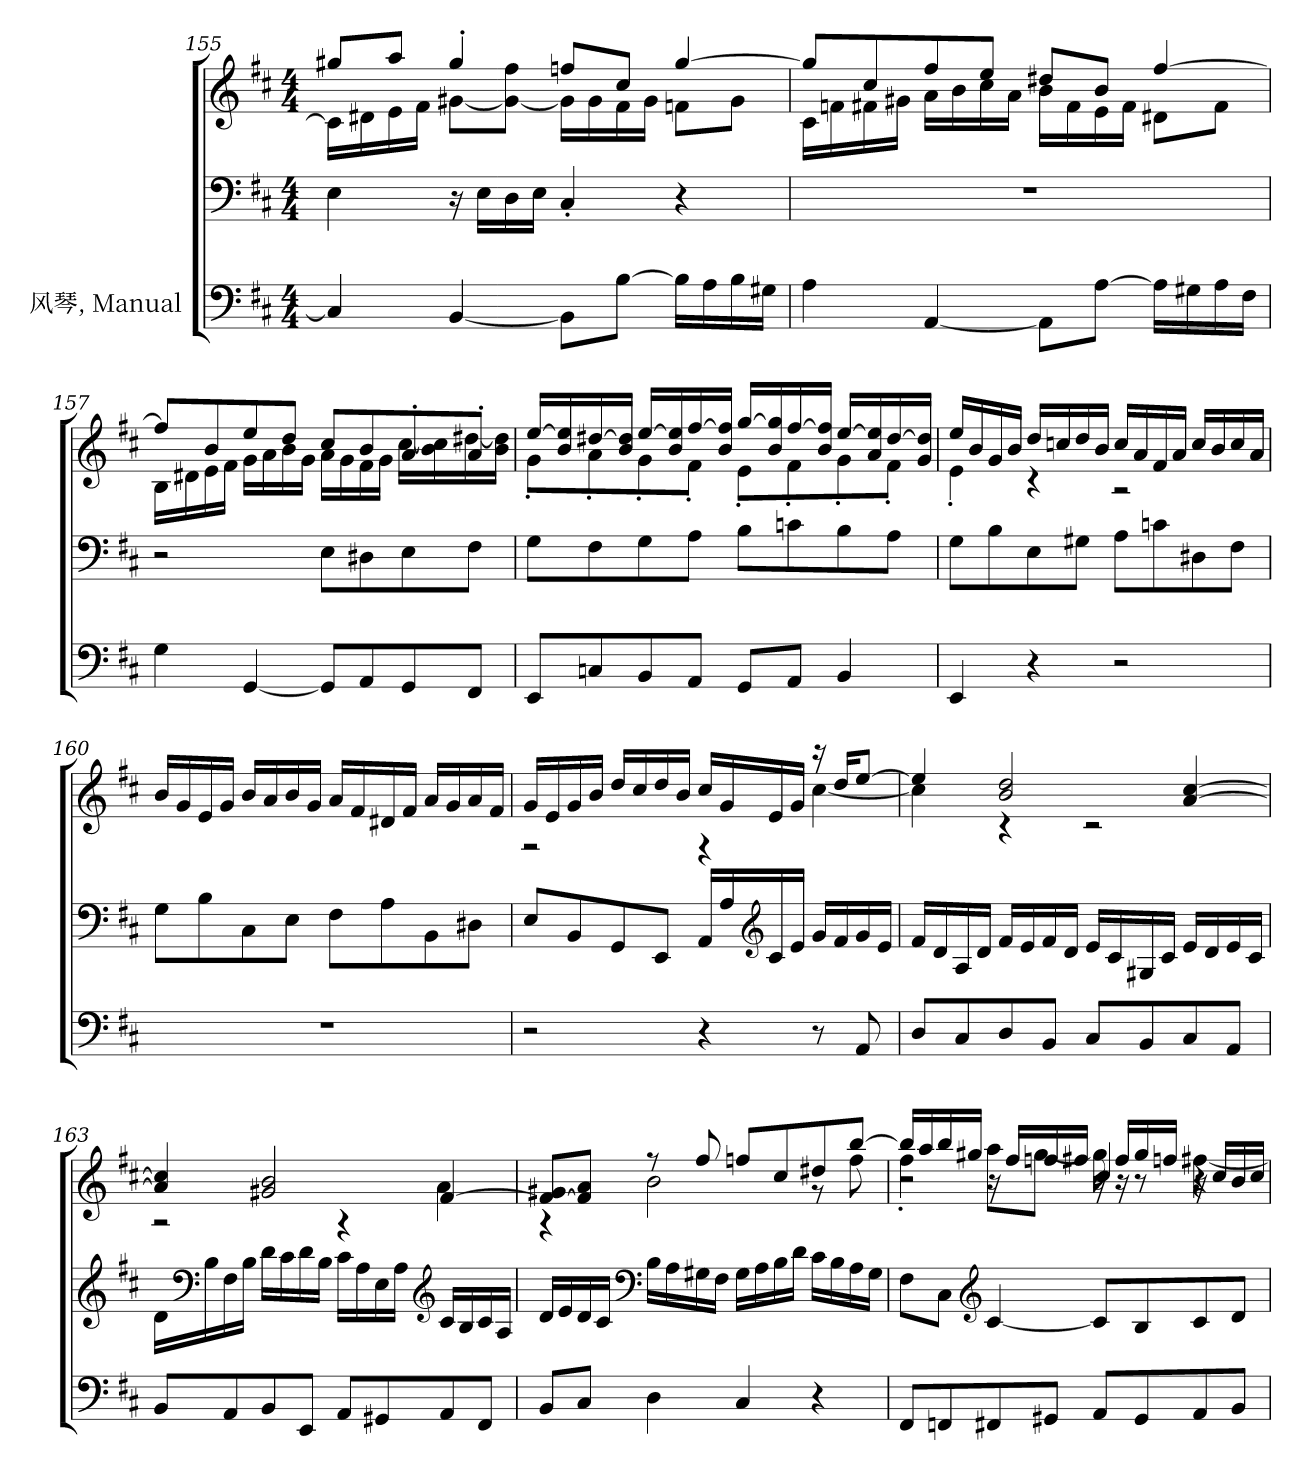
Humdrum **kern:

**kern	**kern	**kern
*part1	*part1	*part1
*staff3	*staff2	*staff1
*I"风琴, Manual	*	*
!!LO:LB:g=z
*clefF4	*clefF4	*clefG2
*k[f#c#]	*k[f#c#]	*k[f#c#]
*M4/4	*M4/4	*M4/4
=155	=155	=155
*	*	*^
4C#/]	4E\	8gg#X/L	16c#\LL]
.	.	.	16d#X\
.	.	8aa/J	16e\
.	.	.	16f#\JJ
[4BB/	16r	4gg#'/	[8g#X\L
.	16E\LL	.	.
.	16D\	.	8g#\_ 8ff#\J
.	16E\JJ	.	.
8BB\L]	4C#'/	8ffn/L	16g#\LL]
.	.	.	16g#\
[8B\J	.	8cc#/J	16f#\
.	.	.	16g#\JJ
16B\LL]	4r	[4gg#/	8fn\L
16A\	.	.	.
16B\	.	.	8g#\J
16G#X\JJ	.	.	.
=156	=156	=156	=156
4A\	1r	8gg#/L]	16c#\LL
.	.	.	16fn\
.	.	8cc#/	16f#X\
.	.	.	16g#X\JJ
[4AA/	.	8ff#/	16a\LL
.	.	.	16b\
.	.	8ee/J	16cc#\
.	.	.	16a\JJ
8AA\L]	.	8dd#X/L	16b\LL
.	.	.	16f#\
[8A\J	.	8b/J	16e\
.	.	.	16f#\JJ
16A\LL]	.	[4ff#/	8d#X\L
16G#X\	.	.	.
16A\	.	.	8f#\J
16F#\JJ	.	.	.
!!LO:PB:g=z	!!
=157	=157	=157	=157
4G\	2r	8ff#/L]	16B\LL
.	.	.	16d#X\
.	.	8b/	16e\
.	.	.	16f#\JJ
[4GG/	.	8ee/	16g\LL
.	.	.	16a\
.	.	8dd/J	16b\
.	.	.	16g\JJ
8GG/L]	8E\L	8cc#/L	16a\LL
.	.	.	16g\
8AA/	8D#X\	8b/	16f#\
.	.	.	16g\JJ
8GG/	8E\	8a'/	[16cc#\LL
.	.	.	16b\ 16cc#\]
8FF#/J	8F#\J	8a'/J	[16dd#X\
.	.	.	16b\ 16dd#\]JJ
=158	=158	=158	=158
8EE/L	8G\L	[16ee/LL	8g'\L
.	.	16b/ 16ee/]	.
8Cn/	8F#\	[16dd#X/	8a'\
.	.	16b/ 16dd#/]JJ	.
8BB/	8G\	[16ee/LL	8g'\
.	.	16b/ 16ee/]	.
8AA/J	8A\J	[16ff#/	8f#'\J
.	.	16b/ 16ff#/]JJ	.
8GG/L	8B\L	[16gg/LL	8e'\L
.	.	16b/ 16gg/]	.
8AA/J	8cn\	[16ff#/	8f#'\
.	.	16b/ 16ff#/]JJ	.
4BB/	8B\	[16ee/LL	8g'\
.	.	16a/ 16ee/]	.
.	8A\J	[16dd#/	8f#'\J
.	.	16g/ 16dd#/]JJ	.
!!LO:LB:g=z	!!
=159	=159	=159	=159
4EE/	8G\L	16ee/LL	4e'\
.	.	16b/	.
.	8B\	16g/	.
.	.	16b/JJ	.
4r	8E\	16dd/LL	4r
.	.	16ccn/	.
.	8G#X\J	16dd/	.
.	.	16b/JJ	.
2r	8A\L	16cc/LL	2r
.	.	16a/	.
.	8cn\	16f#/	.
.	.	16a/JJ	.
.	8D#X\	16cc/LL	.
.	.	16b/	.
.	8F#\J	16cc/	.
.	.	16a/JJ	.
*	*	*v	*v
=160	=160	=160
1r	8G\L	16b/LL
.	.	16g/
.	8B\	16e/
.	.	16g/JJ
.	8C#\	16b/LL
.	.	16a/
.	8E\J	16b/
.	.	16g/JJ
.	8F#\L	16a/LL
.	.	16f#/
.	8A\	16d#X/
.	.	16f#/JJ
.	8BB\	16a/LL
.	.	16g/
.	8D#X\J	16a/
.	.	16f#/JJ
!!LO:LB:g=z
=161	=161	=161
*	*	*^
2r	8E/L	16g/LL	2r
.	.	16e/	.
.	8BB/	16g/	.
.	.	16b/JJ	.
.	8GG/	16dd/LL	.
.	.	16cc#/	.
.	8EE/J	16dd/	.
.	.	16b/JJ	.
4r	16AA/LL	16cc#/LL	4r
.	16A/	16g/	.
*	*clefG2	*	*
.	16c#/	16e/	.
.	16e/JJ	16g/JJ	.
8r	16g/LL	16r	[4cc#\
.	16f#/	16dd/KL	.
8AA/	16g/	[8ee/J	.
.	16e/JJ	.	.
=162	=162	=162	=162
8D/L	16f#/LL	4ee/]	4cc#\]
.	16d/	.	.
8C#/	16A/	.	.
.	16d/JJ	.	.
8D/	16f#/LL	2b/ 2dd/	4r
.	16e/	.	.
8BB/J	16f#/	.	.
.	16d/JJ	.	.
8C#/L	16e/LL	.	2r
.	16c#/	.	.
8BB/	16G#X/	.	.
.	16c#/JJ	.	.
8C#/	16e/LL	[4a/ [4cc#/	.
.	16d/	.	.
8AA/J	16e/	.	.
.	16c#/JJ	.	.
!!LO:LB:g=z	!!
=163	=163	=163	=163
8BB/L	16d\LL	4a/] 4cc#/]	2r
*	*clefF4	*	*
.	16B\	.	.
8AA/	16F#\	.	.
.	16B\JJ	.	.
8BB/	16d\LL	2g#X/ 2b/	.
.	16c#\	.	.
8EE/J	16d\	.	.
.	16B\JJ	.	.
8AA/L	16c#\LL	.	4r
.	16A\	.	.
8GG#X/	16E\	.	.
.	16A\JJ	.	.
*	*clefG2	*	*
8AA/	16c#/LL	[4f#/	4a\
.	16B/	.	.
8FF#/J	16c#/	.	.
.	16A/JJ	.	.
=164	=164	=164	=164
8BB/L	16d/LL	8f#/_ 8g#X/L	4r
.	16e/	.	.
8C#/J	16d/	8f#/] 8a/J	.
.	16c#/JJ	.	.
*	*clefF4	*	*
4D\	16B\LL	8r	2b\
.	16A\	.	.
.	16G#X\	8ff#/	.
.	16F#\JJ	.	.
4C#/	16G#\LL	8ffn/L	.
.	16A\	.	.
.	16B\	8cc#/	.
.	16d\JJ	.	.
4r	16c#\LL	8dd#X/	8r
.	16B\	.	.
.	16A\	[8bb/J	8ff\
.	16G#\JJ	.	.
!!LO:PB:g=z
=165	=165	=165	=165
*	*	*	*^
8FF#/L	8F#\L	16bb/LL]	4ff#'\	2r
.	.	16aa/	.	.
8FFn/	8C#\J	16bb/	.	.
.	.	16gg#X/JJ	.	.
*	*clefG2	*	*	*
8FF#X/	[4c#/	16r	8aa\L	.
.	.	16ff#/LL	.	.
8GG#X/J	.	16ffn/	[8gg#\J	.
.	.	16ff#X/JJ	.	.
8AA/L	8c#/L]	16r	16gg#\]	4cc#/
.	.	16ff#/LL	16r	.
8GG#/	8B/	16gg#/	8r	.
.	.	16ffn/JJ	.	.
8AA/	8c#/	16r	[4ff#X\	4r
.	.	16cc#/LL	.	.
8BB/J	8d/J	16b/	.	.
.	.	16cc#/JJ	.	.
*	*	*v	*v	*v
=	=	=
*-	*-	*-
